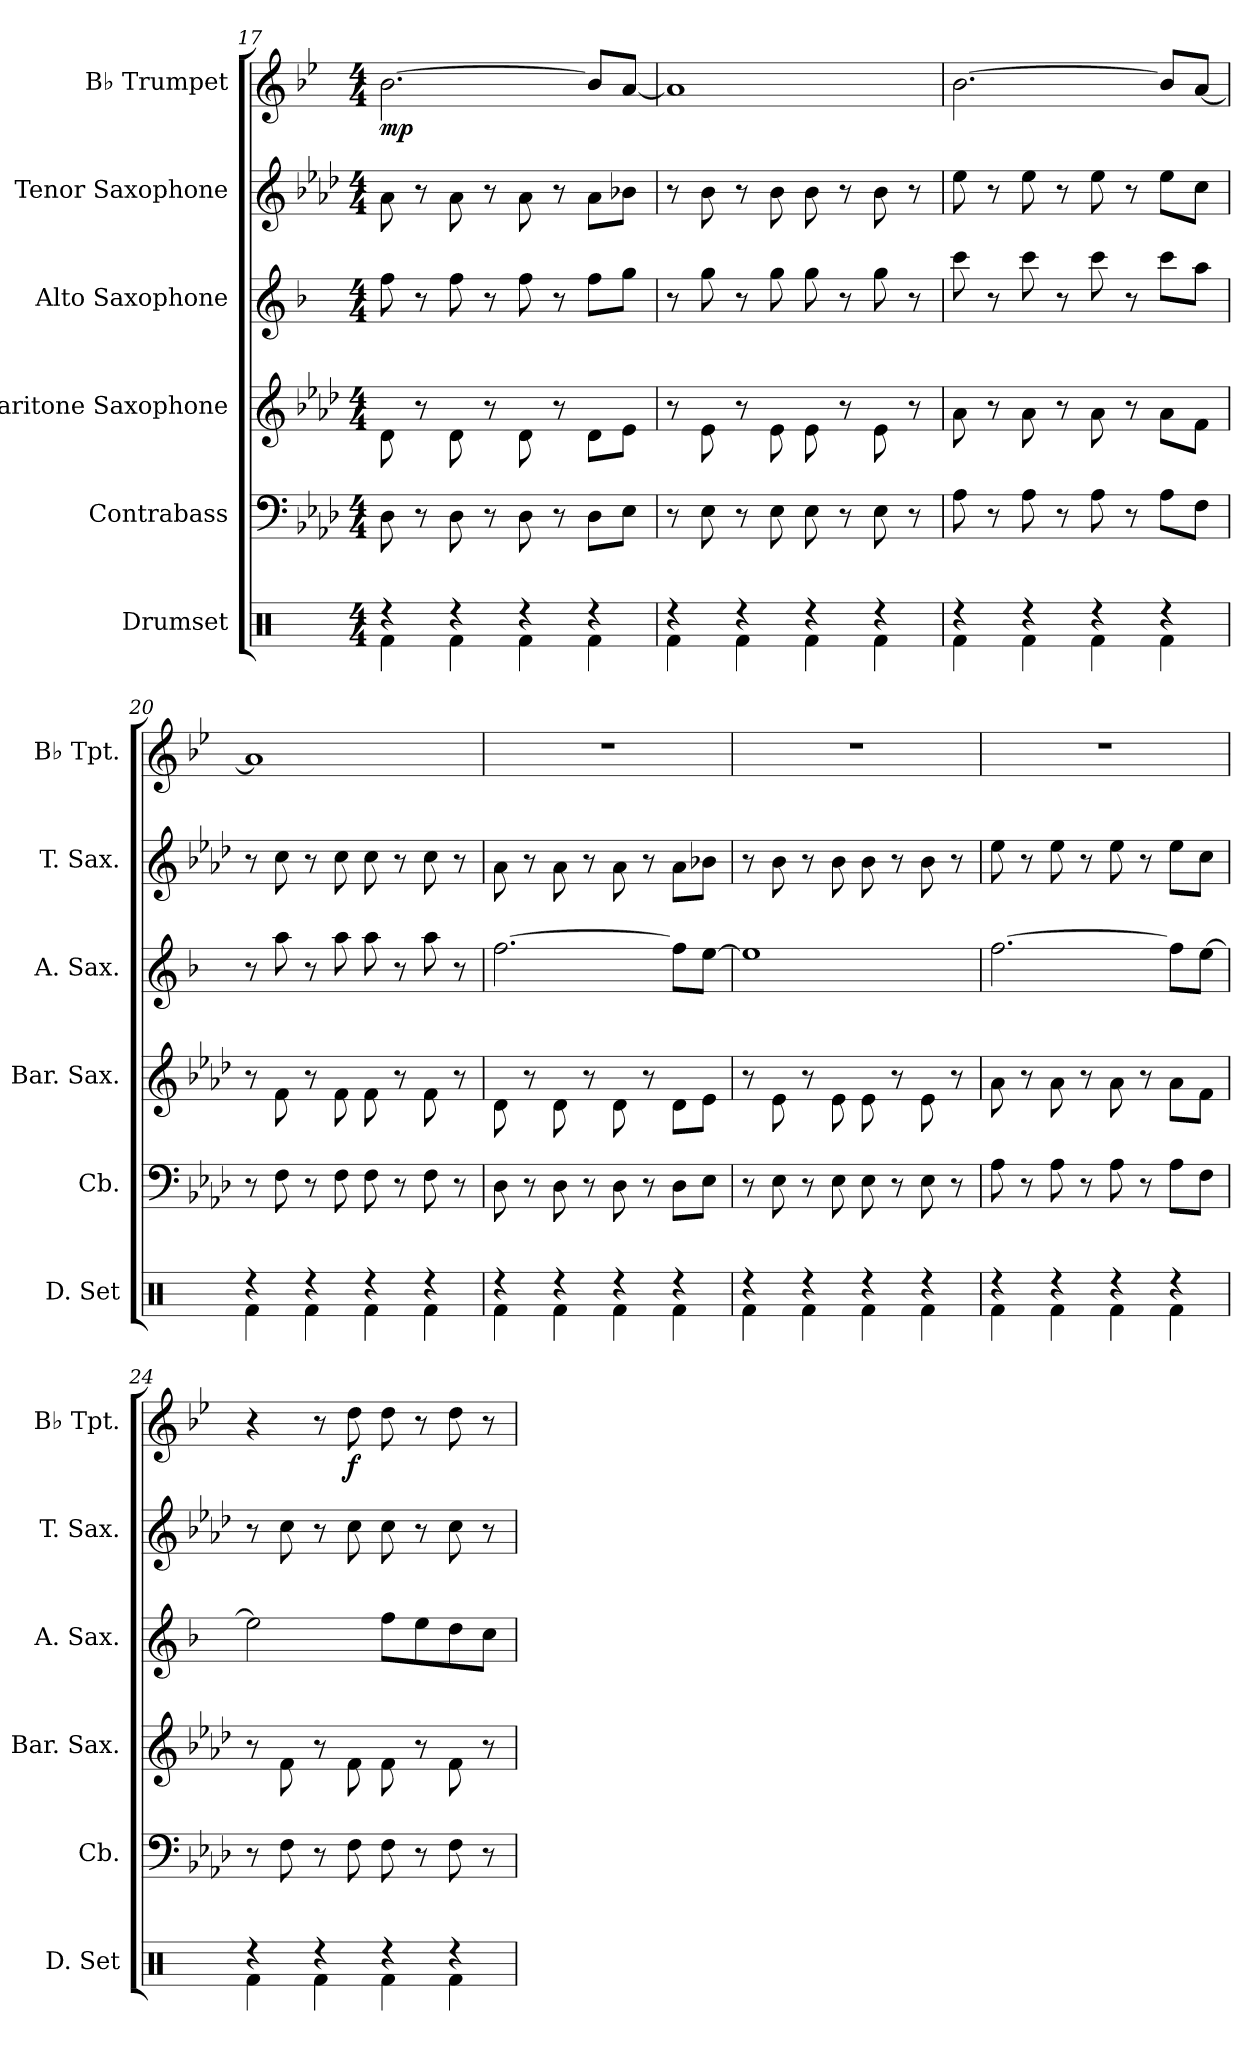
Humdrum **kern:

**kern	**kern	**kern	**kern	**kern	**kern	**dynam
*part6	*part5	*part4	*part3	*part2	*part1	*part1
*staff6	*staff5	*staff4	*staff3	*staff2	*staff1	*staff1
*I"Drumset	*I"Contrabass	*I"Baritone Saxophone	*I"Alto Saxophone	*I"Tenor Saxophone	*I"B♭ Trumpet	*
*I'D. Set	*I'Cb.	*I'Bar. Sax.	*I'A. Sax.	*I'T. Sax.	*I'B♭ Tpt.	*
*clefX	*clefF4	*clefG2	*clefG2	*clefG2	*clefG2	*
*	*ITrd7c12	*ITrd12c21	*ITrd5c9	*ITrd8c14	*ITrd1c2	*
*k[]	*k[b-e-a-d-]	*k[b-e-a-d-]	*k[b-e-a-d-]	*k[b-e-a-d-]	*k[b-e-a-d-]	*
*M4/4	*M4/4	*M4/4	*M4/4	*M4/4	*M4/4	*
=17	=17	=17	=17	=17	=17	=17
*^	*	*	*	*	*	*
!	!	!	!	!	!	!	!LO:DY:b
4r	4Rf\	8DD-\	8D-\	8a-\	8A-\	[2.a-\	mp
.	.	8r	8r	8r	8r	.	.
4r	4Rf\	8DD-\	8D-\	8a-\	8A-\	.	.
.	.	8r	8r	8r	8r	.	.
4r	4Rf\	8DD-\	8D-\	8a-\	8A-\	.	.
.	.	8r	8r	8r	8r	.	.
4r	4Rf\	8DD-\L	8D-\L	8a-\L	8A-\L	8a-/L]	.
.	.	8EE-\J	8E-\J	8b-\J	8B-X\J	[8g/J	.
=18	=18	=18	=18	=18	=18	=18	=18
4r	4Rf\	8r	8r	8r	8r	1g]	.
.	.	8EE-\	8E-\	8b-\	8B-\	.	.
4r	4Rf\	8r	8r	8r	8r	.	.
.	.	8EE-\	8E-\	8b-\	8B-\	.	.
4r	4Rf\	8EE-\	8E-\	8b-\	8B-\	.	.
.	.	8r	8r	8r	8r	.	.
4r	4Rf\	8EE-\	8E-\	8b-\	8B-\	.	.
.	.	8r	8r	8r	8r	.	.
!!LO:LB:g=z
=19	=19	=19	=19	=19	=19	=19	=19
4r	4Rf\	8AA-\	8A-\	8ee-\	8e-\	[2.a-\	.
.	.	8r	8r	8r	8r	.	.
4r	4Rf\	8AA-\	8A-\	8ee-\	8e-\	.	.
.	.	8r	8r	8r	8r	.	.
4r	4Rf\	8AA-\	8A-\	8ee-\	8e-\	.	.
.	.	8r	8r	8r	8r	.	.
4r	4Rf\	8AA-\L	8A-\L	8ee-\L	8e-\L	8a-/L]	.
.	.	8FF\J	8F\J	8cc\J	8c\J	[8g/J	.
=20	=20	=20	=20	=20	=20	=20	=20
4r	4Rf\	8r	8r	8r	8r	1g]	.
.	.	8FF\	8F\	8cc\	8c\	.	.
4r	4Rf\	8r	8r	8r	8r	.	.
.	.	8FF\	8F\	8cc\	8c\	.	.
4r	4Rf\	8FF\	8F\	8cc\	8c\	.	.
.	.	8r	8r	8r	8r	.	.
4r	4Rf\	8FF\	8F\	8cc\	8c\	.	.
.	.	8r	8r	8r	8r	.	.
=21	=21	=21	=21	=21	=21	=21	=21
4r	4Rf\	8DD-\	8D-\	[2.a-\	8A-\	1r	.
.	.	8r	8r	.	8r	.	.
4r	4Rf\	8DD-\	8D-\	.	8A-\	.	.
.	.	8r	8r	.	8r	.	.
4r	4Rf\	8DD-\	8D-\	.	8A-\	.	.
.	.	8r	8r	.	8r	.	.
4r	4Rf\	8DD-\L	8D-\L	8a-\L]	8A-\L	.	.
.	.	8EE-\J	8E-\J	[8g\J	8B-X\J	.	.
=22	=22	=22	=22	=22	=22	=22	=22
4r	4Rf\	8r	8r	1g]	8r	1r	.
.	.	8EE-\	8E-\	.	8B-\	.	.
4r	4Rf\	8r	8r	.	8r	.	.
.	.	8EE-\	8E-\	.	8B-\	.	.
4r	4Rf\	8EE-\	8E-\	.	8B-\	.	.
.	.	8r	8r	.	8r	.	.
4r	4Rf\	8EE-\	8E-\	.	8B-\	.	.
.	.	8r	8r	.	8r	.	.
=23	=23	=23	=23	=23	=23	=23	=23
4r	4Rf\	8AA-\	8A-\	[2.a-\	8e-\	1r	.
.	.	8r	8r	.	8r	.	.
4r	4Rf\	8AA-\	8A-\	.	8e-\	.	.
.	.	8r	8r	.	8r	.	.
4r	4Rf\	8AA-\	8A-\	.	8e-\	.	.
.	.	8r	8r	.	8r	.	.
4r	4Rf\	8AA-\L	8A-\L	8a-\L]	8e-\L	.	.
.	.	8FF\J	8F\J	[8g\J	8c\J	.	.
!!LO:PB:g=z
=24	=24	=24	=24	=24	=24	=24	=24
4r	4Rf\	8r	8r	2g\]	8r	4r	.
.	.	8FF\	8F\	.	8c\	.	.
4r	4Rf\	8r	8r	.	8r	8r	.
!	!	!	!	!	!	!	!LO:DY:b
.	.	8FF\	8F\	.	8c\	8cc\	f
4r	4Rf\	8FF\	8F\	8a-\L	8c\	8cc\	.
.	.	8r	8r	8g\	8r	8r	.
4r	4Rf\	8FF\	8F\	8f\	8c\	8cc\	.
.	.	8r	8r	8e-\J	8r	8r	.
*v	*v	*	*	*	*	*	*
=	=	=	=	=	=	=
*-	*-	*-	*-	*-	*-	*-
